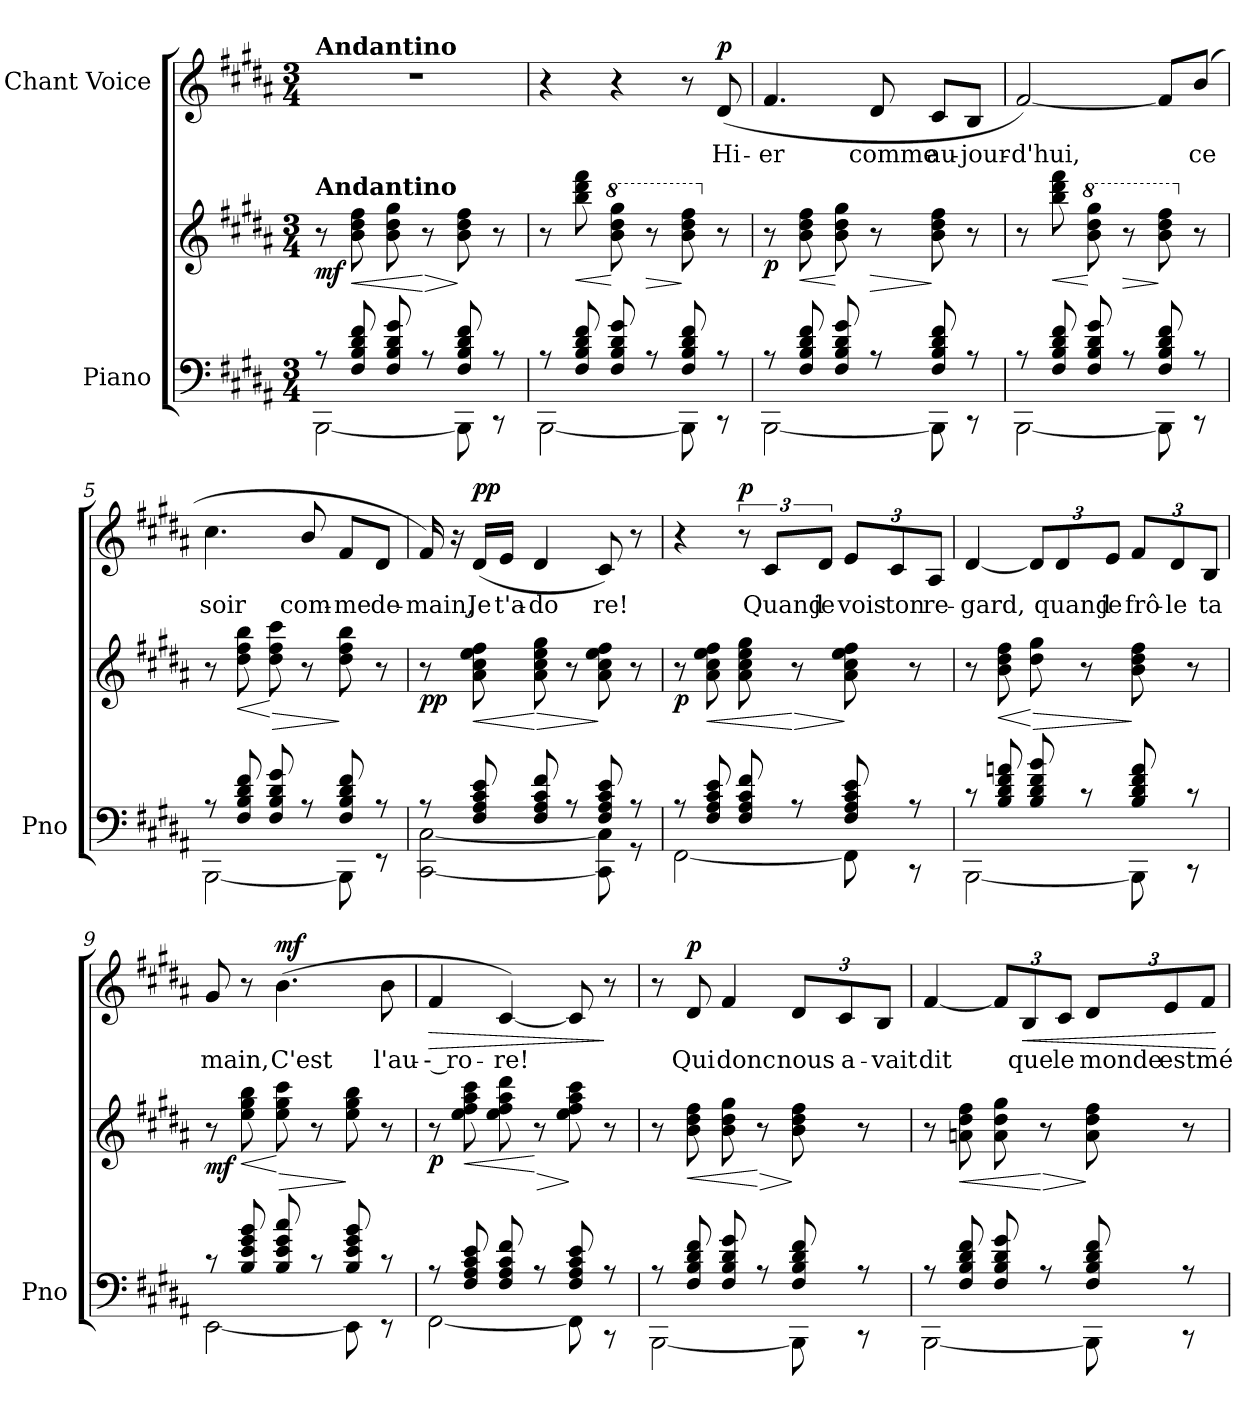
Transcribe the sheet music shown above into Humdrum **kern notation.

**kern	**kern	**dynam	**kern	**text	**dynam
*part2	*part2	*part2	*part1	*part1	*part1
*staff3	*staff2	*staff2/3	*staff1	*staff1	*staff1
*I"Piano	*	*	*I"Chant Voice	*	*
*I'Pno	*	*	*	*	*
*clefF4	*clefG2	*	*clefG2	*	*
*k[f#c#g#d#a#]	*k[f#c#g#d#a#]	*	*k[f#c#g#d#a#]	*	*
*M3/4	*M3/4	*	*M3/4	*	*
*MM58	*MM58	*	*MM58	*	*
=1	=1	=1	=1	=1	=1
*^	*	*	*	*	*
!	!	!	!	!LO:TX:a:B:t=Andantino	!	!
!	!	!LO:TX:a:B:t=Andantino	!	!	!	!
!	!	!	!LO:DY:b	!	!	!
8r	[2BBB\	8r	mf	2.r	.	.
!	!	!	!LO:HP:b	!	!	!
8F#/ 8B/ 8d#/ 8f#/	.	8b\ 8dd#\ 8ff#\	<	.	.	.
8F#/ 8B/ 8d#/ 8g#/	.	8b\ 8dd#\ 8gg#\	.	.	.	.
!	!	!	!LO:HP:n=1:b	!	!	!
8r	.	8r	[ >	.	.	.
8F#/ 8B/ 8d#/ 8f#/	8BBB\]	8b\ 8dd#\ 8ff#\	]	.	.	.
8r	8r	8r	.	.	.	.
=2	=2	=2	=2	=2	=2	=2
8r	[2BBB\	8r	.	4r	.	.
!	!	!	!LO:HP:b	!	!	!
8F#/ 8B/ 8d#/ 8f#/	.	8bb\ 8ddd#\ 8fff#\	<	.	.	.
*	*	*8va	*	*	*	*
8F#/ 8B/ 8d#/ 8g#/	.	8bb\ 8ddd#\ 8ggg#\	[	4r	.	.
!	!	!	!LO:HP:b	!	!	!
8r	.	8r	>	.	.	.
8F#/ 8B/ 8d#/ 8f#/	8BBB\]	8bb\ 8ddd#\ 8fff#\	]	8r	.	.
*	*	*X8va	*	*	*	*
!	!	!	!	!	!	!LO:DY:a
8r	8r	8r	.	(8d#/	Hi-	p
=3	=3	=3	=3	=3	=3	=3
!	!	!	!LO:DY:b	!	!	!
8r	[2BBB\	8r	p	4.f#/	-er	.
!	!	!	!LO:HP:b	!	!	!
8F#/ 8B/ 8d#/ 8f#/	.	8b\ 8dd#\ 8ff#\	<	.	.	.
8F#/ 8B/ 8d#/ 8g#/	.	8b\ 8dd#\ 8gg#\	[	.	.	.
!	!	!	!LO:HP:b	!	!	!
8r	.	8r	>	8d#/	comme	.
8F#/ 8B/ 8d#/ 8f#/	8BBB\]	8b\ 8dd#\ 8ff#\	]	8c#/L	au-	.
8r	8r	8r	.	8B/J	-jour-	.
=4	=4	=4	=4	=4	=4	=4
8r	[2BBB\	8r	.	[2f#/)	-d'hui,	.
!	!	!	!LO:HP:b	!	!	!
8F#/ 8B/ 8d#/ 8f#/	.	8bb\ 8ddd#\ 8fff#\	<	.	.	.
*	*	*8va	*	*	*	*
8F#/ 8B/ 8d#/ 8g#/	.	8bb\ 8ddd#\ 8ggg#\	[	.	.	.
!	!	!	!LO:HP:b	!	!	!
8r	.	8r	>	.	.	.
8F#/ 8B/ 8d#/ 8f#/	8BBB\]	8bb\ 8ddd#\ 8fff#\	]	8f#/L]	.	.
*	*	*X8va	*	*	*	*
!	!	!	!	!	!	!LO:DY:a
!	!	!	!	!	!	!LO:DY:n=1:a
8r	8r	8r	.	(8b/J	ce	other-dynamics f
=5	=5	=5	=5	=5	=5	=5
!	!	!	!LO:DY:b	!	!	!
!	!	!	!LO:DY:n=1:b	!	!	!
8r	[2BBB\	8r	other-dynamics f	4.cc#\	soir	.
!	!	!	!LO:HP:b	!	!	!
8F#/ 8B/ 8d#/ 8f#/	.	8dd#\ 8ff#\ 8bb\	<	.	.	.
!	!	!	!LO:HP:n=1:b	!	!	!
8F#/ 8B/ 8d#/ 8g#/	.	8dd#\ 8ff#\ 8ccc#\	[ >	.	.	.
8r	.	8r	.	8b/	com-	.
8F#/ 8B/ 8d#/ 8f#/	8BBB\]	8dd#\ 8ff#\ 8bb\	]	8f#/L	-me	.
8r	8r	8r	.	8d#/J	de-	.
=6	=6	=6	=6	=6	=6	=6
!	!	!	!LO:DY:b	!	!	!
8r	[2CC#\ [2C#\	8r	pp	16f#/)	-main,	.
.	.	.	.	16r	.	.
!	!	!	!LO:HP:b	!	!	!LO:DY:a
8F#/ 8A#/ 8c#/ 8e/	.	8a#\ 8cc#\ 8ee\ 8ff#\	<	(>16d#/LL	Je	pp
.	.	.	.	16e/JJ	t'a-	.
!	!	!	!LO:HP:n=1:b	!	!	!
8F#/ 8A#/ 8c#/ 8f#/	.	8a#\ 8cc#\ 8ee\ 8gg#\	[ >	4d#/	do	.
8r	.	8r	.	.	.	.
8F#/ 8A#/ 8c#/ 8e/	8CC#\] 8C#\]	8a#\ 8cc#\ 8ee\ 8ff#\	]	8c#/)	-re!	.
8r	8r	8r	.	8r	.	.
=7	=7	=7	=7	=7	=7	=7
!	!	!	!LO:DY:b	!	!	!
8r	[2FF#\	8r	p	4r	.	.
!	!	!	!LO:HP:b	!	!	!
8F#/ 8A#/ 8c#/ 8e/	.	8a#\ 8cc#\ 8ee\ 8ff#\	<	.	.	.
!	!	!	!	!	!	!LO:DY:a
8F#/ 8A#/ 8c#/ 8f#/	.	8a#\ 8cc#\ 8ee\ 8gg#\	.	12r	.	p
.	.	.	.	12c#/L	Quand	.
!	!	!	!LO:HP:n=1:b	!	!	!
8r	.	8r	[ >	.	.	.
.	.	.	.	12d#/J	je	.
8F#/ 8A#/ 8c#/ 8e/	8FF#\]	8a#\ 8cc#\ 8ee\ 8ff#\	]	12e/L	vois	.
.	.	.	.	12c#/	ton	.
8r	8r	8r	.	.	.	.
.	.	.	.	12A#/J	re-	.
=8	=8	=8	=8	=8	=8	=8
!	!	!	!LO:DY:b	!	!	!
!	!	!	!LO:DY:n=1:b	!	!	!
8r	[2BBB\	8r	other-dynamics f	[4d#/	-gard,	.
!	!	!	!LO:HP:b	!	!	!
8B/ 8d#/ 8f#/ 8an/	.	8b\ 8dd#\ 8ff#\	<	.	.	.
!	!	!	!LO:HP:n=1:b	!	!	!
8B/ 8d#/ 8f#/ 8b/	.	8dd#\ 8gg#\	[ >	12d#/L]	.	.
!	!	!	!	!	!	!LO:DY:a
!	!	!	!	!	!	!LO:DY:n=1:a
.	.	.	.	12d#/	quand	other-dynamics f
8r	.	8r	.	.	.	.
.	.	.	.	12e/J	je	.
8B/ 8d#/ 8f#/ 8a/	8BBB\]	8b\ 8dd#\ 8ff#\	]	12f#/L	frô-	.
.	.	.	.	12d#/	-le	.
8r	8r	8r	.	.	.	.
.	.	.	.	12B/J	ta	.
=9	=9	=9	=9	=9	=9	=9
!	!	!	!LO:DY:b	!	!	!
8r	[2EE\	8r	mf	8g#/	main,	.
!	!	!	!LO:HP:b	!	!	!
8B/ 8e/ 8g#/ 8b/	.	8ee\ 8gg#\ 8bb\	<	8r	.	.
!	!	!	!LO:HP:n=1:b	!	!	!LO:DY:a
8B/ 8e/ 8g#/ 8cc#/	.	8ee\ 8gg#\ 8ccc#\	[ >	(4.b\	C'est	mf
8r	.	8r	.	.	.	.
8B/ 8e/ 8g#/ 8b/	8EE\]	8ee\ 8gg#\ 8bb\	]	.	.	.
8r	8r	8r	.	8b\	l'au-	.
=10	=10	=10	=10	=10	=10	=10
!	!	!	!LO:DY:b	!	!	!LO:HP:b
8r	[2FF#\	8r	p	4f#/	-- ro-	>
!	!	!	!LO:HP:b	!	!	!
8F#/ 8A#/ 8c#/ 8e/	.	8ee\ 8ff#\ 8aa#\ 8ccc#\	<	.	.	.
8F#/ 8A#/ 8c#/ 8f#/	.	8ee\ 8ff#\ 8aa#\ 8ddd#\	.	[4c#/)	-re!	.
!	!	!	!LO:HP:n=1:b	!	!	!
8r	.	8r	[ >	.	.	.
8F#/ 8A#/ 8c#/ 8e/	8FF#\]	8ee\ 8ff#\ 8aa#\ 8ccc#\	]	8c#/]	.	.
8r	8r	8r	.	8r	.	]
=11	=11	=11	=11	=11	=11	=11
8r	[2BBB\	8r	.	8r	.	.
!	!	!	!LO:HP:b	!	!	!LO:DY:a
8F#/ 8B/ 8d#/ 8f#/	.	8b\ 8dd#\ 8ff#\	<	8d#/	Qui	p
8F#/ 8B/ 8d#/ 8g#/	.	8b\ 8dd#\ 8gg#\	.	4f#/	donc	.
!	!	!	!LO:HP:n=1:b	!	!	!
8r	.	8r	[ >	.	.	.
8F#/ 8B/ 8d#/ 8f#/	8BBB\]	8b\ 8dd#\ 8ff#\	]	12d#/L	nous	.
.	.	.	.	12c#/	a-	.
8r	8r	8r	.	.	.	.
.	.	.	.	12B/J	-vait	.
=12	=12	=12	=12	=12	=12	=12
8r	[2BBB\	8r	.	[4f#/	dit	.
!	!	!	!LO:HP:b	!	!	!
8F#/ 8B/ 8d#/ 8f#/	.	8an\ 8dd#\ 8ff#\	<	.	.	.
8F#/ 8B/ 8d#/ 8g#/	.	8a\ 8dd#\ 8gg#\	.	12f#/L]	.	.
!	!	!	!	!	!	!LO:HP:b
.	.	.	.	12B/	que	<
!	!	!	!LO:HP:n=1:b	!	!	!
8r	.	8r	[ >	.	.	.
.	.	.	.	12c#/J	le	.
8F#/ 8B/ 8d#/ 8f#/	8BBB\]	8a\ 8dd#\ 8ff#\	]	12d#/L	monde	.
.	.	.	.	12e/	est	.
8r	8r	8r	.	.	.	.
.	.	.	.	12f#/J	mé-	.
*v	*v	*	*	*	*	*
.	.	.	.	.	[
=	=	=	=	=	=
*-	*-	*-	*-	*-	*-
